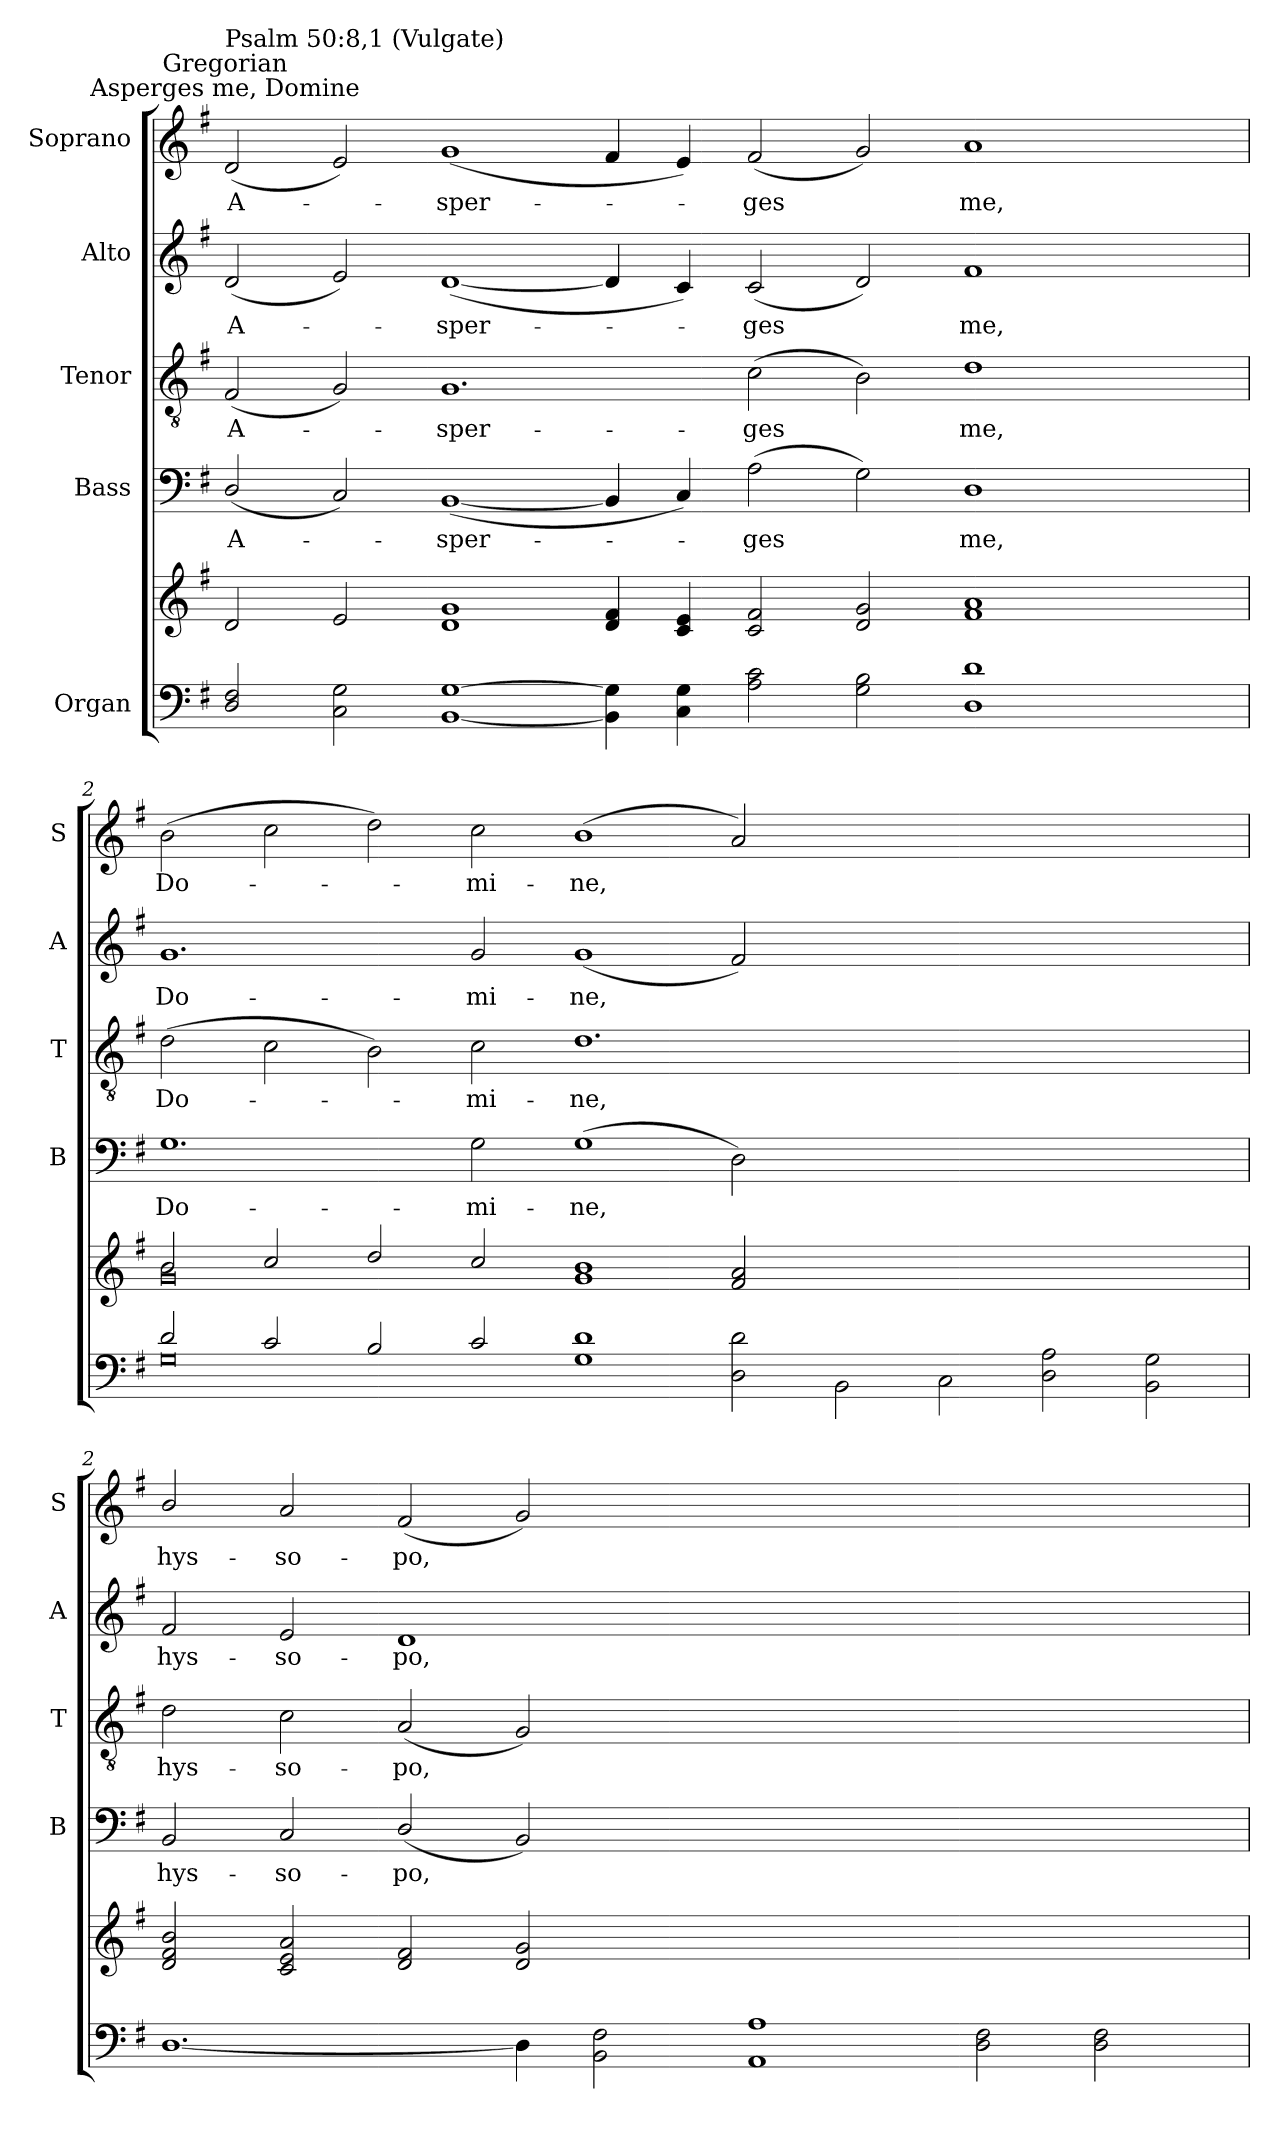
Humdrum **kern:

**kern	**kern	**kern	**text	**kern	**text	**kern	**text	**kern	**text
*part5	*part5	*part4	*part4	*part3	*part3	*part2	*part2	*part1	*part1
*staff6	*staff5	*staff4	*staff4	*staff3	*staff3	*staff2	*staff2	*staff1	*staff1
*I"Organ	*	*I"Bass	*	*I"Tenor	*	*I"Alto	*	*I"Soprano	*
*	*	*I'B	*	*I'T	*	*I'A	*	*I'S	*
*clefF4	*clefG2	*clefF4	*	*clefGv2	*	*clefG2	*	*clefG2	*
*k[f#]	*k[f#]	*k[f#]	*	*k[f#]	*	*k[f#]	*	*k[f#]	*
*G:	*G:	*G:	*	*G:	*	*G:	*	*G:	*
=1	=1	=1	=1	=1	=1	=1	=1	=1	=1
*^	*^	*	*	*	*	*	*	*	*
!	!	!	!	!	!	!	!	!	!	!LO:TX:a:cj:t=Asperges me, Domine	!
!	!	!	!	!	!	!	!	!	!	!LO:TX:a:cj:t=Gregorian	!
!	!	!	!	!	!	!	!	!	!	!LO:TX:a:t=Psalm 50&colon;8,1 (Vulgate)	!
!	!	!	!LO:N:vis=0	!	!LO:LY:b	!	!LO:LY:b	!	!LO:LY:b	!	!LO:LY:b
1ryy	2D/ 2F#/	2d/	1ryy	(<2D/	A-	(<2F#	A-	(<2d	A-	(<2d	A-
.	2C\ 2G\	2e/	.	2C)	.	2G)	.	2e)	.	2e)	.
!	!	!	!	!	!LO:LY:b	!	!LO:LY:b	!	!LO:LY:b	!	!LO:LY:b
1ryy	[1BB\ [1G\	1d/ 1g/	1.ryy	(<[1BB	sper-	1.G	sper-	(<[1d	sper-	(<1g	sper-
1ryy	4BB\] 4G\]	4d/ 4f#/	.	4BB]	.	.	.	4d]	.	4f#	.
.	4C\ 4G\	4c/ 4e/	.	4C)	.	.	.	4c)	.	4e)	.
*	*	*v	*v	*	*	*	*	*	*	*	*
!	!	!	!	!LO:LY:b	!	!LO:LY:b	!	!LO:LY:b	!	!LO:LY:b
.	2A\ 2c\	2c/ 2f#/	(>2A	ges	(>2c	-ges	(<2c	ges	(<2f#	ges
1ryy	2G\ 2B\	2d/ 2g/	2G)	.	2B)	.	2d)	.	2g)	.
*	*	*^	*	*	*	*	*	*	*	*
!	!	!	!	!	!LO:LY:b	!	!LO:LY:b	!	!LO:LY:b	!	!LO:LY:b
.	1D\ 1d\	1f#/ 1a/	4ryy	1D	me,	1d	me,	1f#	me,	1a	me,
.	.	.	2ryy	.	.	.	.	.	.	.	.
2ryy	.	.	.	.	.	.	.	.	.	.	.
.	.	.	4ryy	.	.	.	.	.	.	.	.
=2A	=2A	=2A	=2A	=2A	=2A	=2A	=2A	=2A	=2A	=2A	=2A
!	!	!	!	!	!LO:LY:b	!	!LO:LY:b	!	!LO:LY:b	!	!LO:LY:b
2d/	0G\	2b/	0g\	1.G	Do-	(>2d	Do-	1.g	Do-	(>2b	Do-
2c/	.	2cc/	.	.	.	2c	.	.	.	2cc	.
2B/	.	2dd/	.	.	.	2B)	.	.	.	2dd)	.
!	!	!	!	!	!LO:LY:b	!	!LO:LY:b	!	!LO:LY:b	!	!LO:LY:b
2c/	.	2cc/	.	2G	-mi-	2c	mi-	2g	-mi-	2cc	mi-
!	!	!	!	!	!LO:LY:b	!	!LO:LY:b	!	!LO:LY:b	!	!LO:LY:b
1.ryy	1G\ 1d\	1g/ 1b/	1.ryy	(>1G	-ne,	1.d	-ne,	(<1g	-ne,	(<1b	-ne,
.	2D\ 2d\	2f#/ 2a/	.	2D)	.	.	.	2f#)	.	2a)	.
0ryy	2BB\	0ryy	0ryy	0ryy	.	0ryy	.	0ryy	.	0ryy	.
.	2C\	.	.	.	.	.	.	.	.	.	.
.	2D\ 2A\	.	.	.	.	.	.	.	.	.	.
.	2BB\ 2G\	.	.	.	.	.	.	.	.	.	.
=2B	=2B	=2B	=2B	=2B	=2B	=2B	=2B	=2B	=2B	=2B	=2B
!	!	!	!	!	!LO:LY:b	!	!LO:LY:b	!	!LO:LY:b	!	!LO:LY:b
1ryy	[1.D/	2d/ 2f#/ 2b/	1ryy	2BB	hys-	2d	hys-	2f#	hys-	2b/	hys-
!	!	!	!	!	!LO:LY:b	!	!LO:LY:b	!	!LO:LY:b	!	!LO:LY:b
.	.	2c/ 2e/ 2a/	.	2C	-so-	2c	-so-	2e	-so-	2a	-so-
!	!	!	!	!	!LO:LY:b	!	!LO:LY:b	!	!LO:LY:b	!	!LO:LY:b
1ryy	.	2d/ 2f#/	1ryy	(<2D/	-po,	(<2A	-po,	1d	-po,	(<2f#	-po,
.	4D\]	2d/ 2g/	.	2BB)	.	2G)	.	.	.	2g)	.
.	2BB\ 2F#\	.	.	.	.	.	.	.	.	.	.
1ryy	.	0ryy	0ryy	0ryy	.	0ryy	.	0ryy	.	0ryy	.
.	1AA\ 1A\	.	.	.	.	.	.	.	.	.	.
1ryy	.	.	.	.	.	.	.	.	.	.	.
.	2D\ 2F#\	.	.	.	.	.	.	.	.	.	.
.	2D\ 2F#\	.	.	.	.	.	.	.	.	.	.
4ryy	.	4ryy	4ryy	4ryy	.	4ryy	.	4ryy	.	4ryy	.
*v	*v	*	*	*	*	*	*	*	*	*	*
*	*v	*v	*	*	*	*	*	*	*	*
=	=	=	=	=	=	=	=	=	=
*-	*-	*-	*-	*-	*-	*-	*-	*-	*-
